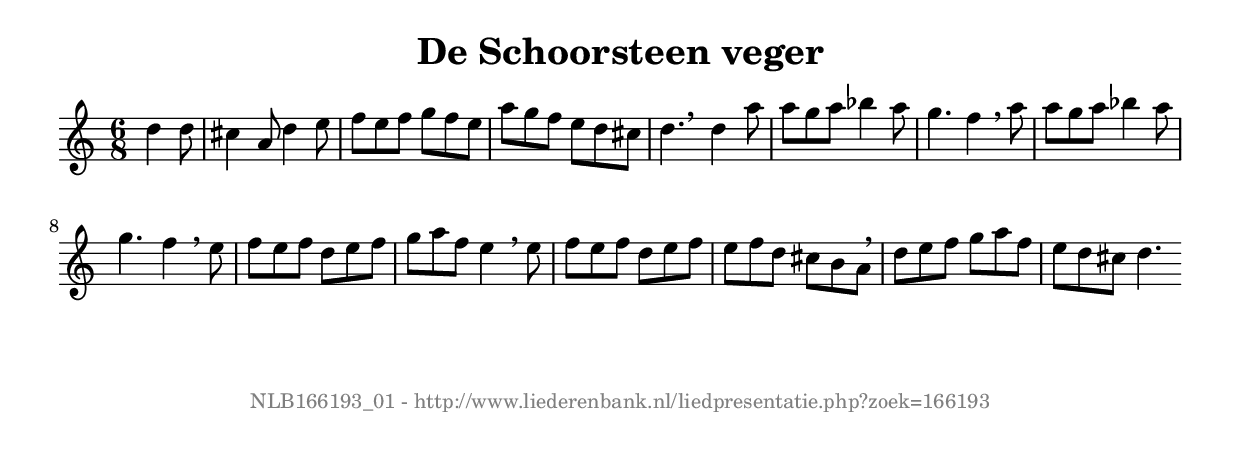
%
% produced by wce2krn 1.64 (7 June 2014)
%
\version"2.16"
#(append! paper-alist '(("long" . (cons (* 210 mm) (* 2000 mm)))))
#(set-default-paper-size "long")
sb = {\breathe}
mBreak = {\breathe }
bBreak = {\breathe }
x = {\once\override NoteHead #'style = #'cross }
gl=\glissando
itime={\override Staff.TimeSignature #'stencil = ##f }
ficta = {\once\set suggestAccidentals = ##t}
fine = {\once\override Score.RehearsalMark #'self-alignment-X = #1 \mark \markup {\italic{Fine}}}
dc = {\once\override Score.RehearsalMark #'self-alignment-X = #1 \mark \markup {\italic{D.C.}}}
dcf = {\once\override Score.RehearsalMark #'self-alignment-X = #1 \mark \markup {\italic{D.C. al Fine}}}
dcc = {\once\override Score.RehearsalMark #'self-alignment-X = #1 \mark \markup {\italic{D.C. al Coda}}}
ds = {\once\override Score.RehearsalMark #'self-alignment-X = #1 \mark \markup {\italic{D.S.}}}
dsf = {\once\override Score.RehearsalMark #'self-alignment-X = #1 \mark \markup {\italic{D.S. al Fine}}}
dsc = {\once\override Score.RehearsalMark #'self-alignment-X = #1 \mark \markup {\italic{D.S. al Coda}}}
pv = {\set Score.repeatCommands = #'((volta "1"))}
sv = {\set Score.repeatCommands = #'((volta "2"))}
tv = {\set Score.repeatCommands = #'((volta "3"))}
qv = {\set Score.repeatCommands = #'((volta "4"))}
xv = {\set Score.repeatCommands = #'((volta #f))}
\header{ tagline = ""
title = "De Schoorsteen veger"
}
\score {{
\key c \major
\relative g'
{
\set melismaBusyProperties = #'()
\partial 32*12
\time 6/8
\tempo 4=120
\override Score.MetronomeMark #'transparent = ##t
\override Score.RehearsalMark #'break-visibility = #(vector #t #t #f)
d'4 d8 cis4 a8 d4 e8 f e f g f e a g f e d cis d4. \bar ":|:" \bBreak
d4 a'8 a g a bes4 a8 g4. f4 \sb a8 a g a bes4 a8 g4. f4 \mBreak
e8 f e f d e f g a f e4 \sb e8 f e f d e f e f d cis b a \mBreak \bar "|"
d8 e f g a f e d cis d4. \bar ":|"
 }}
 \midi { }
 \layout {
            indent = 0.0\cm
}
}
\markup { \vspace #0 } \markup { \with-color #grey \fill-line { \center-column { \smaller "NLB166193_01 - http://www.liederenbank.nl/liedpresentatie.php?zoek=166193" } } }
